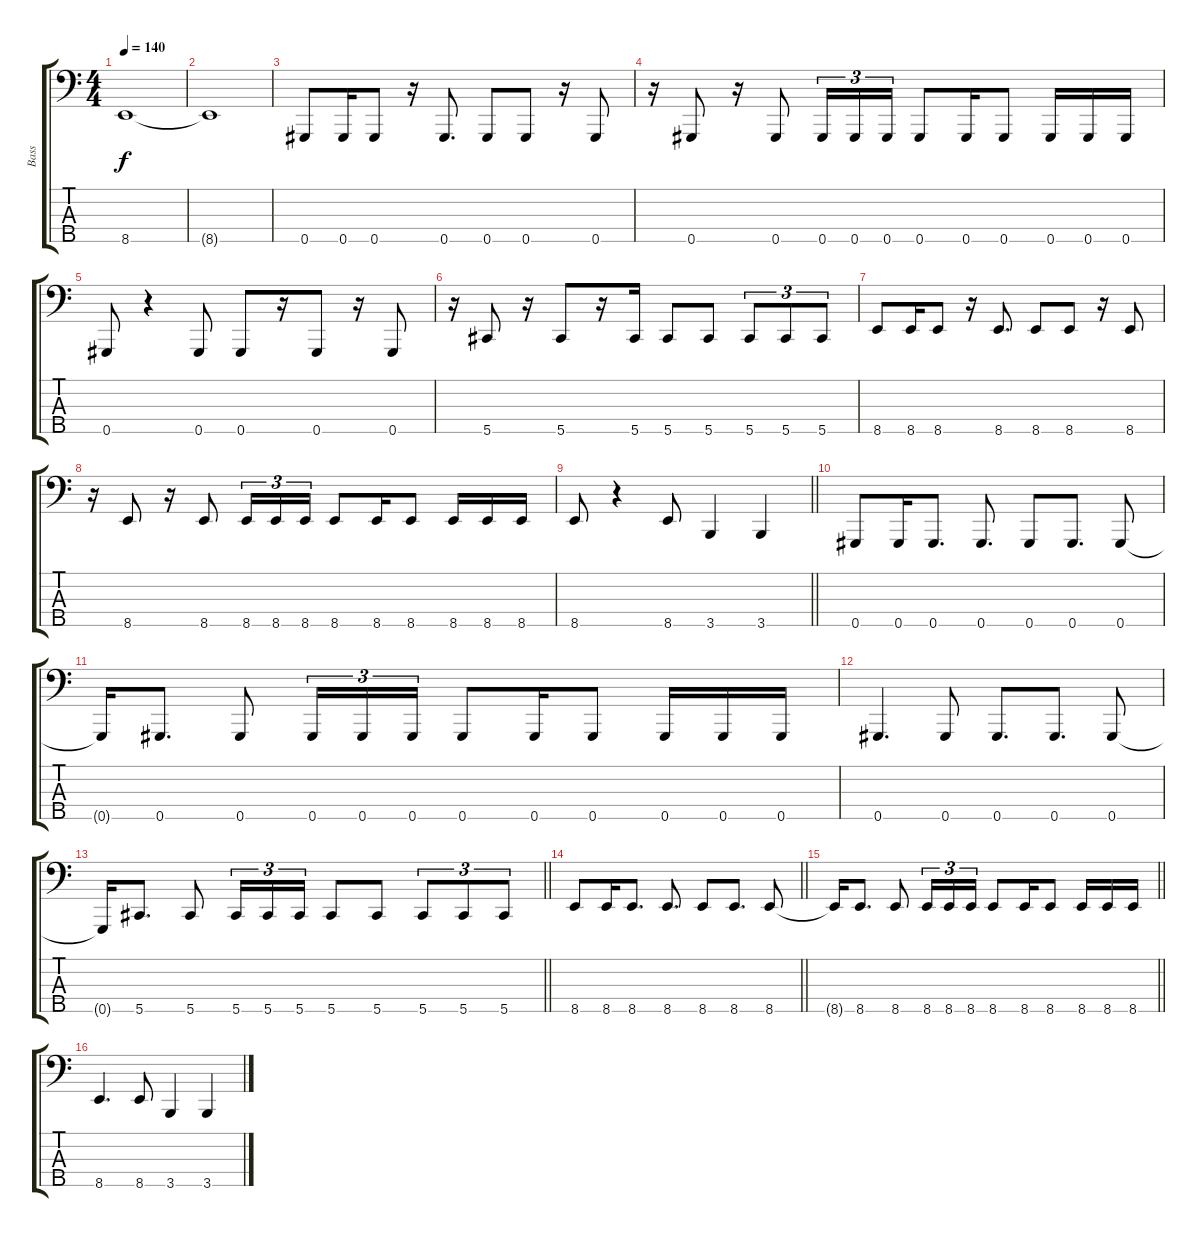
\track ("Bass" "Bass") {instrument electricbasspick}
\staff {score tabs}
\tuning (Gb2 Db2 Ab1 Eb1 Ab0) {hide}
\ts (4 4)
\tempo 140
\clef f4
\ks c
8.5{t}.1{dy f} |
8.5{t}.1 |
0.5.8 0.5.16 0.5.8 r.16 0.5.8{d} 0.5.8 0.5.8 r.16 0.5.8 |
r.16 0.5.8 r.16 0.5.8 0.5.16{tu (3 2)} 0.5.16{tu (3 2)} 0.5.16{tu (3 2)} 0.5.8 0.5.16 0.5.8 0.5.16 0.5.16 0.5.16 |
0.5.8 r.4 0.5.8 0.5.8 r.16 0.5.8 r.16 0.5.8 |
r.16 5.5.8 r.16 5.5.8 r.16 5.5.16 5.5.8 5.5.8 5.5.8{tu (3 2)} 5.5.8{tu (3 2)} 5.5.8{tu (3 2)} |
8.5.8 8.5.16 8.5.8 r.16 8.5.8{d} 8.5.8 8.5.8 r.16 8.5.8 |
r.16 8.5.8 r.16 8.5.8 8.5.16{tu (3 2)} 8.5.16{tu (3 2)} 8.5.16{tu (3 2)} 8.5.8 8.5.16 8.5.8 8.5.16 8.5.16 8.5.16 |
\barLineRight lightlight
8.5.8 r.4 8.5.8 3.5.4 3.5.4 |
0.5.8 0.5.16 0.5.8{d} 0.5.8{d} 0.5.8 0.5.8{d} 0.5.8 |
0.5{t}.16 0.5.8{d} 0.5.8 0.5.16{tu (3 2)} 0.5.16{tu (3 2)} 0.5.16{tu (3 2)} 0.5.8 0.5.16 0.5.8 0.5.16 0.5.16 0.5.16 |
0.5.4{d} 0.5.8 0.5.8{d} 0.5.8{d} 0.5.8 |
\barLineRight lightlight
0.5{t}.16 5.5.8{d} 5.5.8 5.5.16{tu (3 2)} 5.5.16{tu (3 2)} 5.5.16{tu (3 2)} 5.5.8 5.5.8 5.5.8{tu (3 2)} 5.5.8{tu (3 2)} 5.5.8{tu (3 2)} |
\barLineRight lightlight
8.5.8 8.5.16 8.5.8{d} 8.5.8{d} 8.5.8 8.5.8{d} 8.5.8 |
\barLineRight lightlight
8.5{t}.16 8.5.8{d} 8.5.8 8.5.16{tu (3 2)} 8.5.16{tu (3 2)} 8.5.16{tu (3 2)} 8.5.8 8.5.16 8.5.8 8.5.16 8.5.16 8.5.16 |
8.5.4{d} 8.5.8 3.5.4 3.5.4
